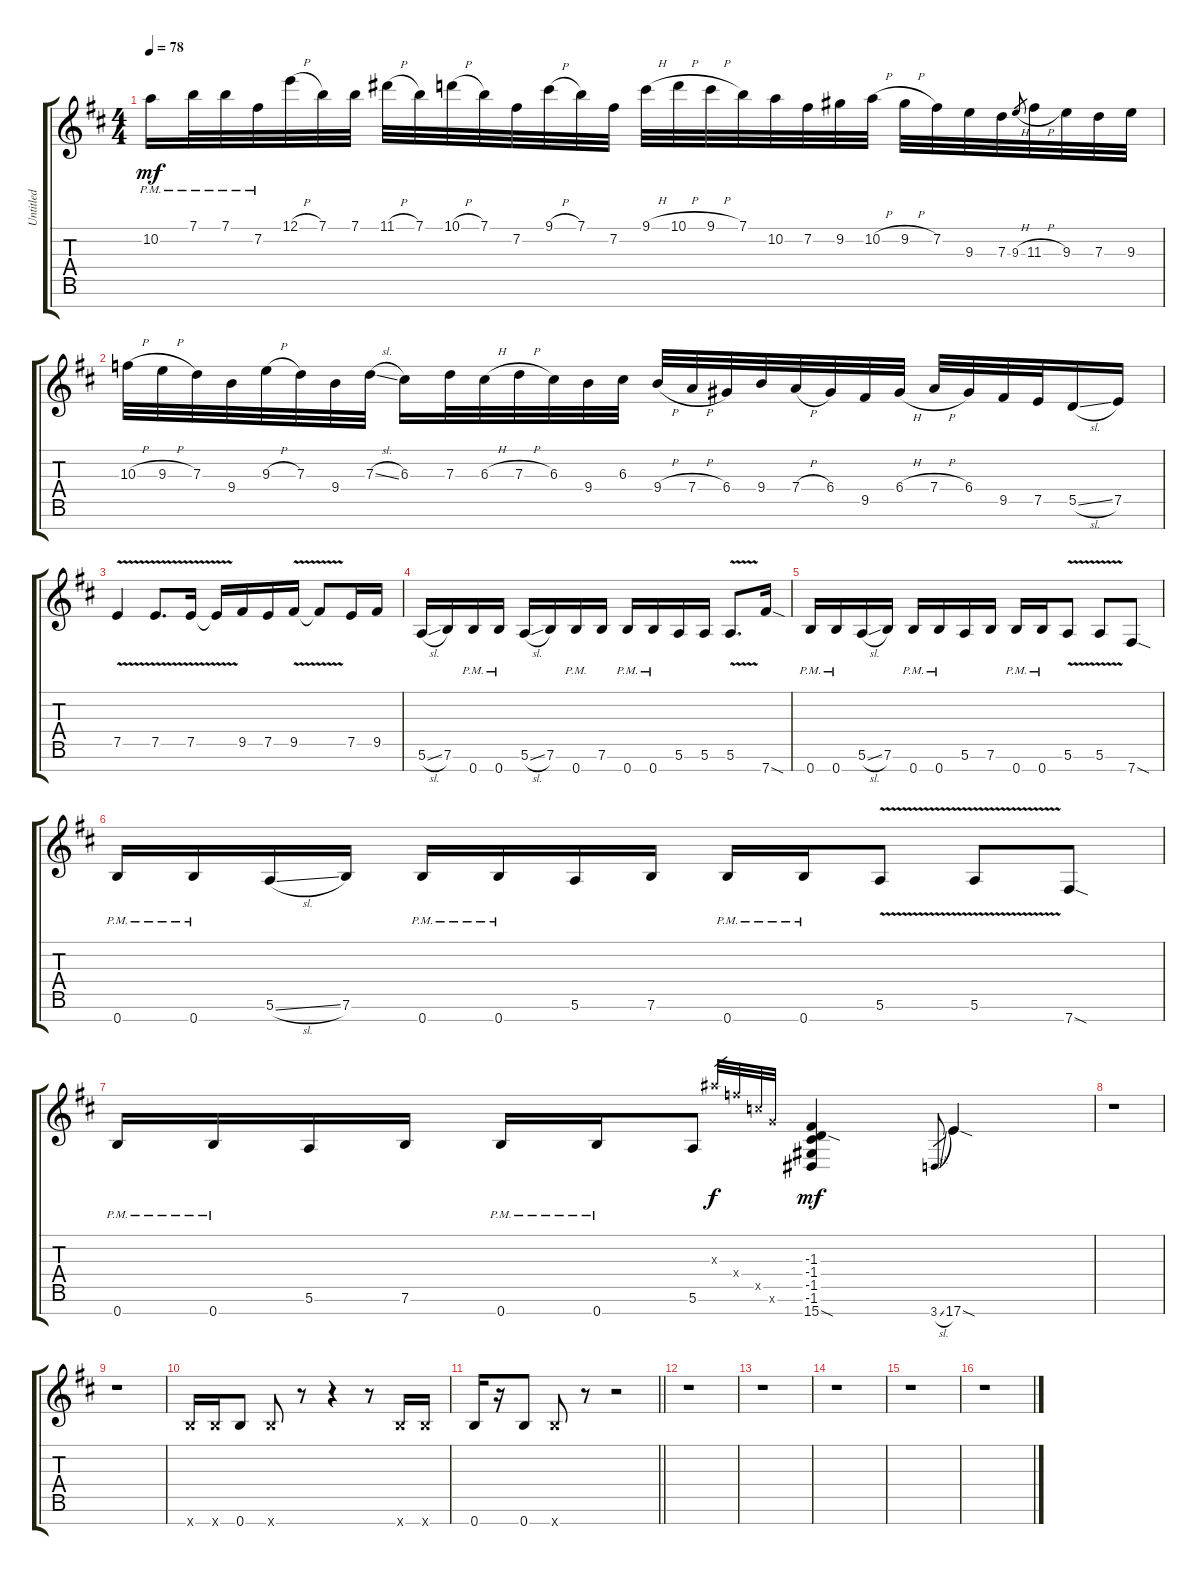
\track ("Untitled" "Untitled") {instrument distortionguitar}
\staff {score tabs}
\tuning (E4 B3 G3 D3 A2 E2 B1) {hide}
\ts (4 4)
\tempo 78
\clef g2
\ks d
10.2{pm}.16{dy mf} 7.1{pm}.32 7.1{pm}.32 7.2{pm}.32 12.1{h}.32 7.1.32 7.1.32 11.1{h}.32 7.1.32 10.1{h}.32 7.1.32 7.2.32 9.1{h}.32 7.1.32 7.2.32 9.1{h}.32 10.1{h}.32 9.1{h}.32 7.1.32 10.2.32 7.2.32 9.2.32 10.2{h}.32 9.2{h}.32 7.2.32 9.3.32 7.3.32 9.3{h}.8{gr} 11.3{h}.32 9.3.32 7.3.32 9.3.32 |
10.3{h}.32 9.3{h}.32 7.3.32 9.4.32 9.3{h}.32 7.3.32 9.4.32 7.3{sl}.32 6.3.16 7.3.32 6.3{h}.32 7.3{h}.32 6.3.32 9.4.32 6.3.32 9.4{h}.32 7.4{h}.32 6.4.32 9.4.32 7.4{h}.32 6.4.32 9.5.32 6.4{h}.32 7.4{h}.32 6.4.32 9.5.32 7.5.32 5.5{sl}.16 7.5.16 |
7.5{v}.4 7.5{v}.8{d} 7.5{v}.16 7.5{v t}.16 9.5.16 7.5.16 9.5{v}.16 9.5{v t}.8 7.5.16 9.5.16 |
5.6{sl}.16 7.6.16 0.7{pm}.16{ot 8vb} 0.7{pm}.16{ot 8vb} 5.6{sl}.16 7.6.16 0.7{pm}.16{ot 8vb} 7.6.16 0.7{pm}.16{ot 8vb} 0.7{pm}.16{ot 8vb} 5.6.16 5.6.16 5.6{v}.8{d} 7.7{sod}.16{ot 8vb} |
0.7{pm}.16{ot 8vb} 0.7{pm}.16{ot 8vb} 5.6{sl}.16 7.6.16 0.7{pm}.16{ot 8vb} 0.7{pm}.16{ot 8vb} 5.6.16 7.6.16 0.7{pm}.16{ot 8vb} 0.7{pm}.16{ot 8vb} 5.6{v}.8 5.6{v}.8 7.7{sod}.8 |
0.7{pm}.16{ot 8vb} 0.7{pm}.16{ot 8vb} 5.6{sl}.16 7.6.16 0.7{pm}.16{ot 8vb} 0.7{pm}.16{ot 8vb} 5.6.16 7.6.16 0.7{pm}.16{ot 8vb} 0.7{pm}.16{ot 8vb} 5.6{v}.8 5.6{v}.8 7.7{sod}.8 |
0.7{pm}.16{ot 8vb} 0.7{pm}.16{ot 8vb} 5.6.16 7.6.16 0.7{pm}.16{ot 8vb} 0.7{pm}.16{ot 8vb} 5.6.8 15.3{x}.32{gr dy f} 15.4{x}.32{gr} 15.5{x}.32{gr} 15.6{x}.32{gr} (-1.3 -1.4 -1.5 -1.6 15.7{sod}).4{dy mf} 3.7{sl}.8{gr} 17.7{sod}.4 |
r.1 |
r.1 |
0.7{x}.16{ot 8vb} 0.7{x}.16{ot 8vb} 0.7.8{ot 8vb} 0.7{x}.8{ot 8vb} r.8 r.4 r.8 0.7{x}.16{ot 8vb} 0.7{x}.16{ot 8vb} |
\barLineRight lightlight
0.7.16{ot 8vb} r.16 0.7.8{ot 8vb} 0.7{x}.8{ot 8vb} r.8 r.2 |
r.1 |
r.1 |
r.1 |
r.1 |
r.1
